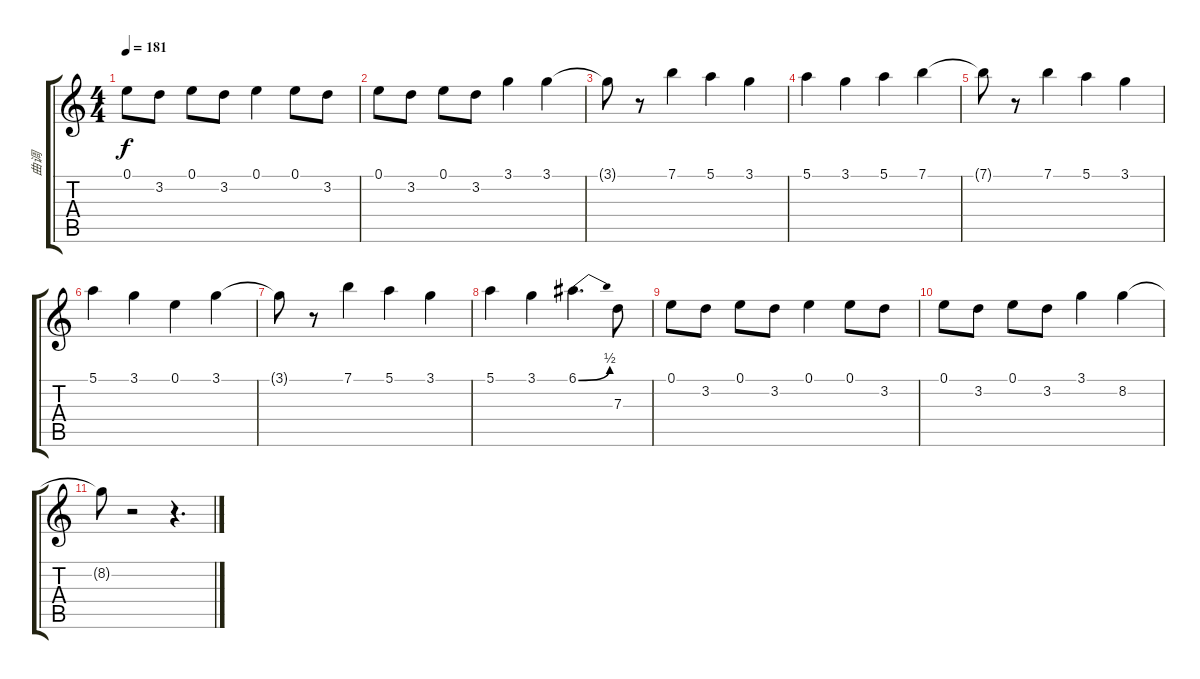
\track ("曲调" "曲调") {mute instrument overdrivenguitar}
\staff {score tabs}
\tuning (E4 B3 G3 D3 A2 E2) {hide}
\ts (4 4)
\tempo 181
\clef g2
\ks c
0.1.8{dy f} 3.2.8 0.1.8 3.2.8 0.1.4 0.1.8 3.2.8 |
0.1.8 3.2.8 0.1.8 3.2.8 3.1.4 3.1.4 |
3.1{t}.8 r.8 7.1.4 5.1.4 3.1.4 |
5.1.4 3.1.4 5.1.4 7.1.4 |
7.1{t}.8 r.8 7.1.4 5.1.4 3.1.4 |
5.1.4 3.1.4 0.1.4 3.1.4 |
3.1{t}.8 r.8 7.1.4 5.1.4 3.1.4 |
5.1.4 3.1.4 6.1{be (bend 0 0 60 2)}.4{d} 7.3.8 |
0.1.8 3.2.8 0.1.8 3.2.8 0.1.4 0.1.8 3.2.8 |
0.1.8 3.2.8 0.1.8 3.2.8 3.1.4 8.2.4 |
8.2{t}.8 r.2 r.4{d}
